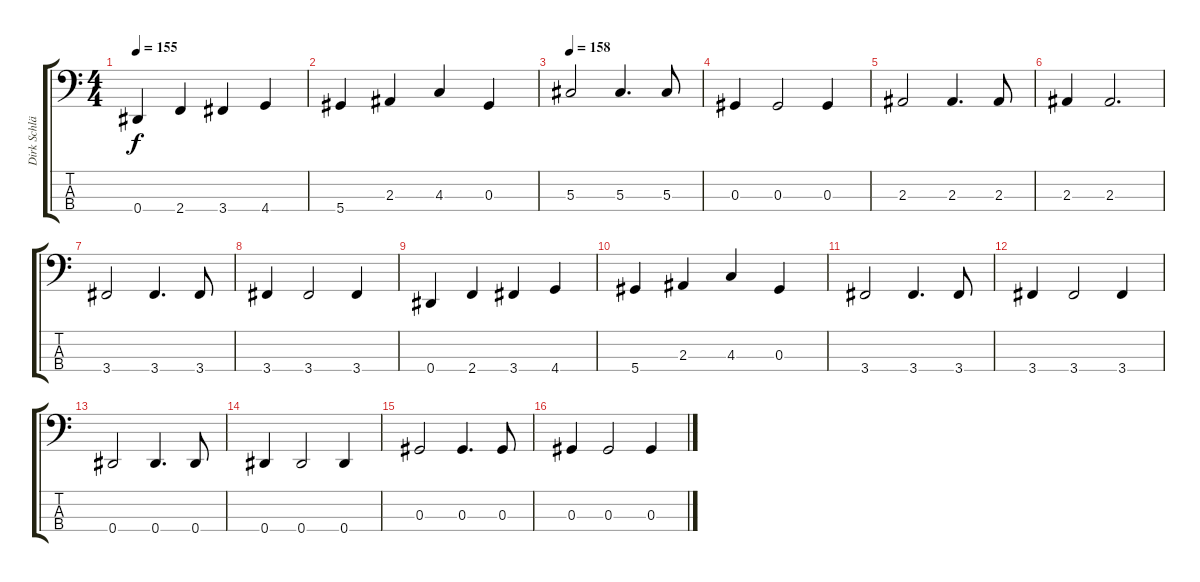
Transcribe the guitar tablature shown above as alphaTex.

\track ("Dirk Schlächter - Bass" "Dirk Schlä") {instrument electricbassfinger}
\staff {score tabs}
\tuning (Gb2 Db2 Ab1 Eb1) {hide}
\ts (4 4)
\tempo 155
\clef f4
\ks c
0.4.4{dy f} 2.4.4 3.4.4 4.4.4 |
5.4.4 2.3.4 4.3.4 0.3.4 |
\tempo 158
5.3.2 5.3.4{d} 5.3.8 |
0.3.4 0.3.2 0.3.4 |
2.3.2 2.3.4{d} 2.3.8 |
2.3.4 2.3.2{d} |
3.4.2 3.4.4{d} 3.4.8 |
3.4.4 3.4.2 3.4.4 |
0.4.4 2.4.4 3.4.4 4.4.4 |
5.4.4 2.3.4 4.3.4 0.3.4 |
3.4.2 3.4.4{d} 3.4.8 |
3.4.4 3.4.2 3.4.4 |
0.4.2 0.4.4{d} 0.4.8 |
0.4.4 0.4.2 0.4.4 |
0.3.2 0.3.4{d} 0.3.8 |
0.3.4 0.3.2 0.3.4
